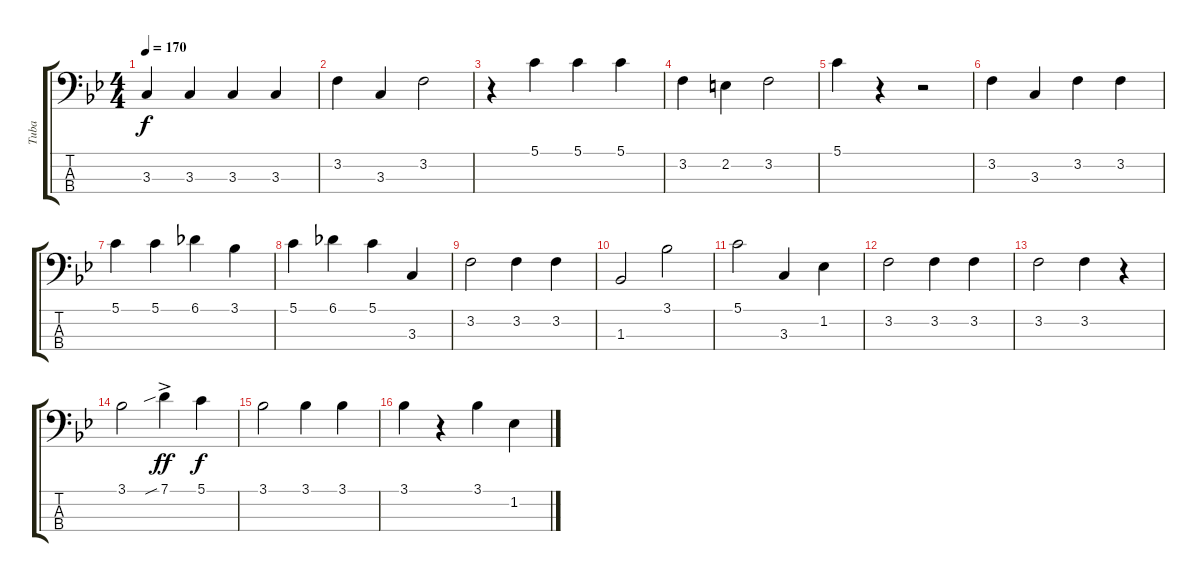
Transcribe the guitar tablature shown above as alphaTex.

\track ("Tuba" "Tuba") {instrument electricbassfinger}
\staff {score tabs}
\tuning (G2 D2 A1 E1) {hide}
\ts (4 4)
\tempo 170
\clef f4
\ks bb
3.3.4{dy f} 3.3.4 3.3.4 3.3.4 |
3.2.4 3.3.4 3.2.2 |
r.4 5.1.4 5.1.4 5.1.4 |
3.2.4 2.2.4 3.2.2 |
5.1.4 r.4 r.2 |
3.2.4 3.3.4 3.2.4 3.2.4 |
5.1.4 5.1.4 6.1.4 3.1.4 |
5.1.4 6.1.4 5.1.4 3.3.4 |
3.2.2 3.2.4 3.2.4 |
1.3.2 3.1.2 |
5.1.2 3.3.4 1.2.4 |
3.2.2 3.2.4 3.2.4 |
3.2.2 3.2.4 r.4 |
3.1.2 7.1{sib ac}.4{dy ff} 5.1.4{dy f} |
3.1.2 3.1.4 3.1.4 |
3.1.4 r.4 3.1.4 1.2.4
